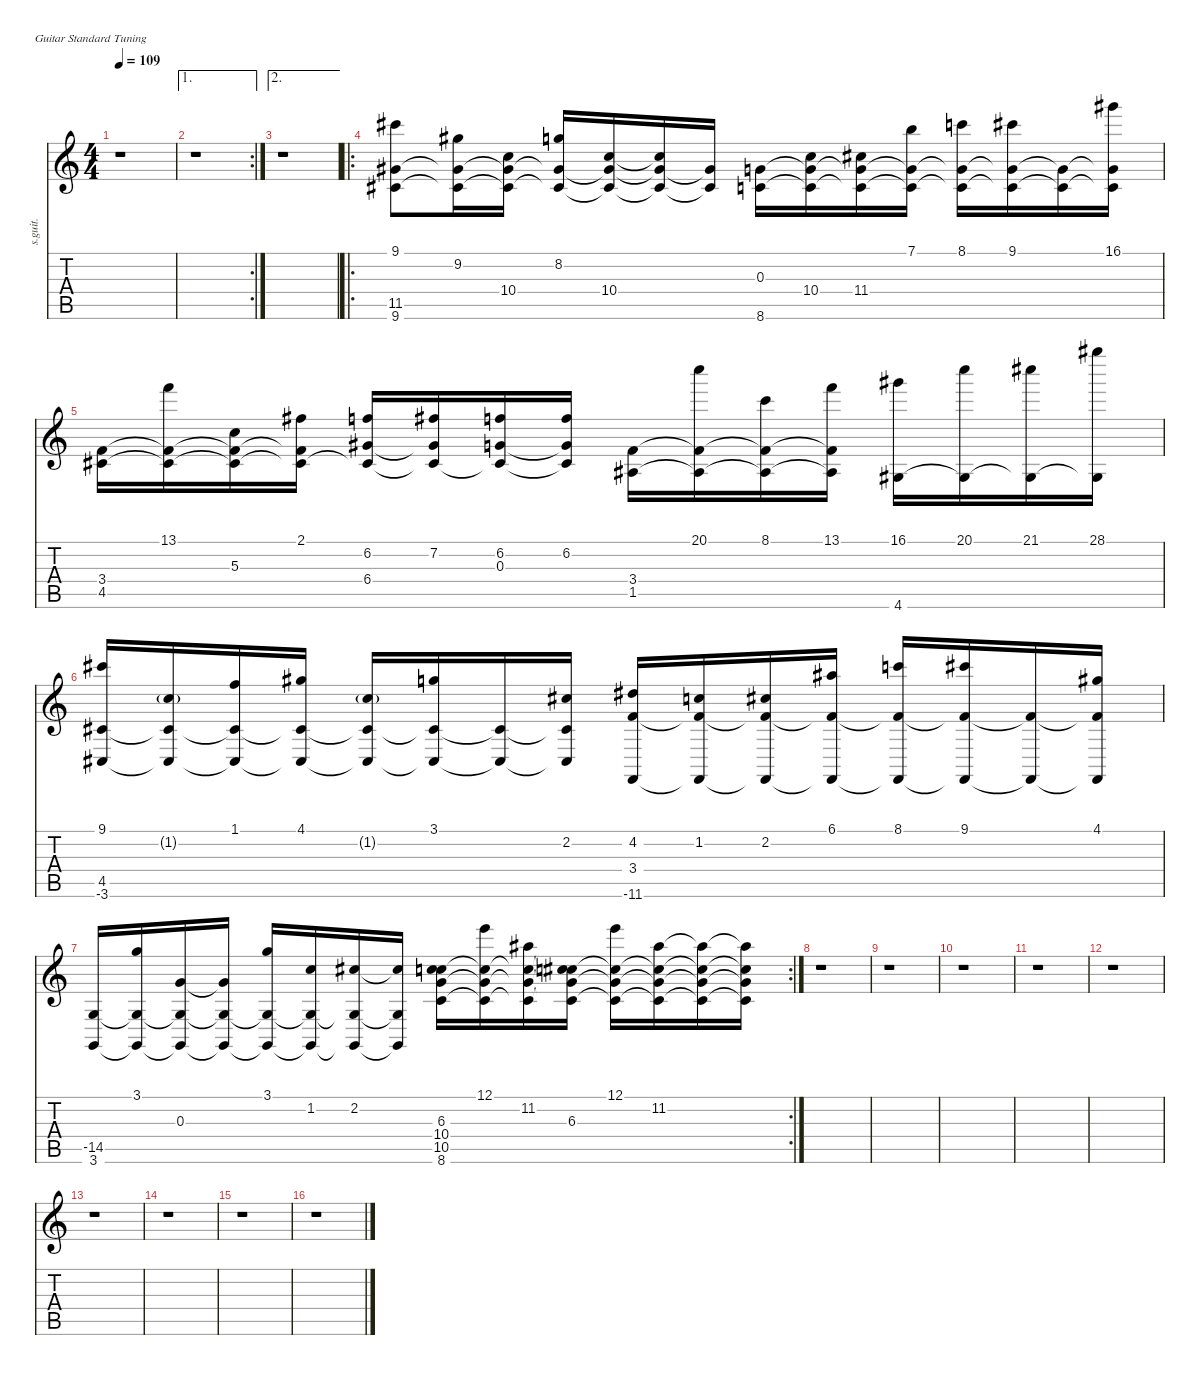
\defaultSystemsLayout 4
\hideDynamics
\bracketExtendMode nobrackets
\track ("Acoustic Piano (Right Hand)" "s.guit.") {instrument acousticgrandpiano}
\staff {score tabs}
\tuning (E4 B3 G3 D3 A2 E2)
\displaytranspose 12
\ts (4 4)
\tempo 109
\clef g2
\ks c
r.1{dy f} |
\ae 1
\rc 2
r.1 |
\ae 2
r.1 |
\ro
(9.1{acc #} 11.5{acc #} 9.6{acc #}).8{lyrics (0 "") lyrics (1 "") lyrics (2 "") lyrics (3 "") lyrics (4 "")} (9.2{acc #} 11.5{t acc #} 9.6{t acc #}).16{lyrics (0 "") lyrics (1 "") lyrics (2 "") lyrics (3 "") lyrics (4 "")} (10.4 11.5{t acc #} 9.6{t acc #}).16{lyrics (0 "") lyrics (1 "") lyrics (2 "") lyrics (3 "") lyrics (4 "")} (8.2 11.5{t acc #} 9.6{t acc #}).16{lyrics (0 "") lyrics (1 "") lyrics (2 "") lyrics (3 "") lyrics (4 "")} (10.4 11.5{t acc #} 9.6{t acc #}).16{lyrics (0 "") lyrics (1 "") lyrics (2 "") lyrics (3 "") lyrics (4 "")} (10.4{t} 11.5{t acc #} 9.6{t acc #}).16{lyrics (0 "") lyrics (1 "") lyrics (2 "") lyrics (3 "") lyrics (4 "")} (11.5{t acc #} 9.6{t acc #}).16{lyrics (0 "") lyrics (1 "") lyrics (2 "") lyrics (3 "") lyrics (4 "")} (0.3 8.6).16{lyrics (0 "") lyrics (1 "") lyrics (2 "") lyrics (3 "") lyrics (4 "")} (10.4 0.3{t} 8.6{t}).16{lyrics (0 "") lyrics (1 "") lyrics (2 "") lyrics (3 "") lyrics (4 "")} (11.4{acc #} 0.3{t} 8.6{t}).16{lyrics (0 "") lyrics (1 "") lyrics (2 "") lyrics (3 "") lyrics (4 "")} (7.1 0.3{t} 8.6{t}).16{lyrics (0 "") lyrics (1 "") lyrics (2 "") lyrics (3 "") lyrics (4 "")} (8.1 0.3{t} 8.6{t}).16{lyrics (0 "") lyrics (1 "") lyrics (2 "") lyrics (3 "") lyrics (4 "")} (9.1{acc #} 0.3{t} 8.6{t}).16{lyrics (0 "") lyrics (1 "") lyrics (2 "") lyrics (3 "") lyrics (4 "")} (0.3{t} 8.6{t}).16{lyrics (0 "") lyrics (1 "") lyrics (2 "") lyrics (3 "") lyrics (4 "") dy mf} (16.1{acc #} 0.3{t} 8.6{t}).16{lyrics (0 "") lyrics (1 "") lyrics (2 "") lyrics (3 "") lyrics (4 "") dy f} |
(3.4 4.5{acc #}).16{lyrics (0 "") lyrics (1 "") lyrics (2 "") lyrics (3 "") lyrics (4 "")} (13.1 3.4{t} 4.5{t acc #}).16{lyrics (0 "") lyrics (1 "") lyrics (2 "") lyrics (3 "") lyrics (4 "")} (5.3 3.4{t} 4.5{t acc #}).16{lyrics (0 "") lyrics (1 "") lyrics (2 "") lyrics (3 "") lyrics (4 "")} (2.1{acc #} 3.4{t} 4.5{t acc #}).16{lyrics (0 "") lyrics (1 "") lyrics (2 "") lyrics (3 "") lyrics (4 "")} (6.2 6.4{acc #} 4.5{t acc #}).16{lyrics (0 "") lyrics (1 "") lyrics (2 "") lyrics (3 "") lyrics (4 "")} (7.2{acc #} 6.4{t acc #} 4.5{t acc #}).16{lyrics (0 "") lyrics (1 "") lyrics (2 "") lyrics (3 "") lyrics (4 "")} (6.2 0.3 4.5{t acc #}).16{lyrics (0 "") lyrics (1 "") lyrics (2 "") lyrics (3 "") lyrics (4 "")} (6.2 0.3{t} 4.5{t acc #}).16{lyrics (0 "") lyrics (1 "") lyrics (2 "") lyrics (3 "") lyrics (4 "")} (3.4 1.5{acc #}).16{lyrics (0 "") lyrics (1 "") lyrics (2 "") lyrics (3 "") lyrics (4 "")} (20.1 3.4{t} 1.5{t acc #}).16{lyrics (0 "") lyrics (1 "") lyrics (2 "") lyrics (3 "") lyrics (4 "")} (8.1 3.4{t} 1.5{t acc #}).16{lyrics (0 "") lyrics (1 "") lyrics (2 "") lyrics (3 "") lyrics (4 "")} (13.1 3.4{t} 1.5{t acc #}).16{lyrics (0 "") lyrics (1 "") lyrics (2 "") lyrics (3 "") lyrics (4 "")} (16.1{acc #} 4.6{acc #}).16{lyrics (0 "") lyrics (1 "") lyrics (2 "") lyrics (3 "") lyrics (4 "")} (20.1 4.6{t acc #}).16{lyrics (0 "") lyrics (1 "") lyrics (2 "") lyrics (3 "") lyrics (4 "")} (21.1{acc #} 4.6{t acc #}).16{lyrics (0 "") lyrics (1 "") lyrics (2 "") lyrics (3 "") lyrics (4 "")} (28.1{acc #} 4.6{t acc #}).16{lyrics (0 "") lyrics (1 "") lyrics (2 "") lyrics (3 "") lyrics (4 "")} |
(9.1{acc #} 4.5{acc #} -3.6{acc #}).16{lyrics (0 "") lyrics (1 "") lyrics (2 "") lyrics (3 "") lyrics (4 "")} (1.2{g} 4.5{t acc #} -3.6{t acc #}).16{lyrics (0 "") lyrics (1 "") lyrics (2 "") lyrics (3 "") lyrics (4 "") dy mf} (1.1 4.5{t acc #} -3.6{t acc #}).16{lyrics (0 "") lyrics (1 "") lyrics (2 "") lyrics (3 "") lyrics (4 "") dy f} (4.1{acc #} 4.5{t acc #} -3.6{t acc #}).16{lyrics (0 "") lyrics (1 "") lyrics (2 "") lyrics (3 "") lyrics (4 "")} (1.2{g} 4.5{t acc #} -3.6{t acc #}).16{lyrics (0 "") lyrics (1 "") lyrics (2 "") lyrics (3 "") lyrics (4 "") dy mf} (3.1 4.5{t acc #} -3.6{t acc #}).16{lyrics (0 "") lyrics (1 "") lyrics (2 "") lyrics (3 "") lyrics (4 "") dy f} (4.5{t acc #} -3.6{t acc #}).16{lyrics (0 "") lyrics (1 "") lyrics (2 "") lyrics (3 "") lyrics (4 "") dy mf} (2.2{acc #} 4.5{t acc #} -3.6{t acc #}).16{lyrics (0 "") lyrics (1 "") lyrics (2 "") lyrics (3 "") lyrics (4 "") dy f} (4.2{acc #} 3.4 -11.6).16{lyrics (0 "") lyrics (1 "") lyrics (2 "") lyrics (3 "") lyrics (4 "")} (1.2 3.4{t} -11.6{t}).16{lyrics (0 "") lyrics (1 "") lyrics (2 "") lyrics (3 "") lyrics (4 "")} (2.2{acc #} 3.4{t} -11.6{t}).16{lyrics (0 "") lyrics (1 "") lyrics (2 "") lyrics (3 "") lyrics (4 "")} (6.1{acc #} 3.4{t} -11.6{t}).16{lyrics (0 "") lyrics (1 "") lyrics (2 "") lyrics (3 "") lyrics (4 "")} (8.1 3.4{t} -11.6{t}).16{lyrics (0 "") lyrics (1 "") lyrics (2 "") lyrics (3 "") lyrics (4 "")} (9.1{acc #} 3.4{t} -11.6{t}).16{lyrics (0 "") lyrics (1 "") lyrics (2 "") lyrics (3 "") lyrics (4 "")} (3.4{t} -11.6{t}).16{lyrics (0 "") lyrics (1 "") lyrics (2 "") lyrics (3 "") lyrics (4 "") dy mf} (4.1{acc #} 3.4{t} -11.6{t}).16{lyrics (0 "") lyrics (1 "") lyrics (2 "") lyrics (3 "") lyrics (4 "") dy f} |
\rc 2
(3.6 -14.5).16{lyrics (0 "") lyrics (1 "") lyrics (2 "") lyrics (3 "") lyrics (4 "")} (3.1 3.6{t} -14.5{t}).16{lyrics (0 "") lyrics (1 "") lyrics (2 "") lyrics (3 "") lyrics (4 "")} (0.3 3.6{t} -14.5{t}).16{lyrics (0 "") lyrics (1 "") lyrics (2 "") lyrics (3 "") lyrics (4 "")} (0.3{t} 3.6{t} -14.5{t}).16{lyrics (0 "") lyrics (1 "") lyrics (2 "") lyrics (3 "") lyrics (4 "")} (3.1 3.6{t} -14.5{t}).16{lyrics (0 "") lyrics (1 "") lyrics (2 "") lyrics (3 "") lyrics (4 "")} (1.2 3.6{t} -14.5{t}).16{lyrics (0 "") lyrics (1 "") lyrics (2 "") lyrics (3 "") lyrics (4 "")} (2.2{acc #} 3.6{t} -14.5{t}).16{lyrics (0 "") lyrics (1 "") lyrics (2 "") lyrics (3 "") lyrics (4 "")} (2.2{t acc #} 3.6{t} -14.5{t}).16{lyrics (0 "") lyrics (1 "") lyrics (2 "") lyrics (3 "") lyrics (4 "")} (6.3{acc #} 10.4 10.5 8.6).16{lyrics (0 "") lyrics (1 "") lyrics (2 "") lyrics (3 "") lyrics (4 "")} (12.1 10.4{t} 10.5{t} 8.6{t}).16{lyrics (0 "") lyrics (1 "") lyrics (2 "") lyrics (3 "") lyrics (4 "")} (11.2{acc #} 10.4{t} 10.5{t} 8.6{t}).16{lyrics (0 "") lyrics (1 "") lyrics (2 "") lyrics (3 "") lyrics (4 "")} (6.3{acc #} 10.4{t} 10.5{t} 8.6{t}).16{lyrics (0 "") lyrics (1 "") lyrics (2 "") lyrics (3 "") lyrics (4 "")} (12.1 10.4{t} 10.5{t} 8.6{t}).16{lyrics (0 "") lyrics (1 "") lyrics (2 "") lyrics (3 "") lyrics (4 "")} (11.2{acc #} 10.4{t} 10.5{t} 8.6{t}).16{lyrics (0 "") lyrics (1 "") lyrics (2 "") lyrics (3 "") lyrics (4 "")} (11.2{t acc #} 10.4{t} 10.5{t} 8.6{t}).16{lyrics (0 "") lyrics (1 "") lyrics (2 "") lyrics (3 "") lyrics (4 "") dy mf} (11.2{t acc #} 10.4{t} 10.5{t} 8.6{t}).16{lyrics (0 "") lyrics (1 "") lyrics (2 "") lyrics (3 "") lyrics (4 "") dy f} |
r.1 |
r.1 |
r.1 |
r.1 |
r.1 |
r.1 |
r.1 |
r.1 |
r.1
